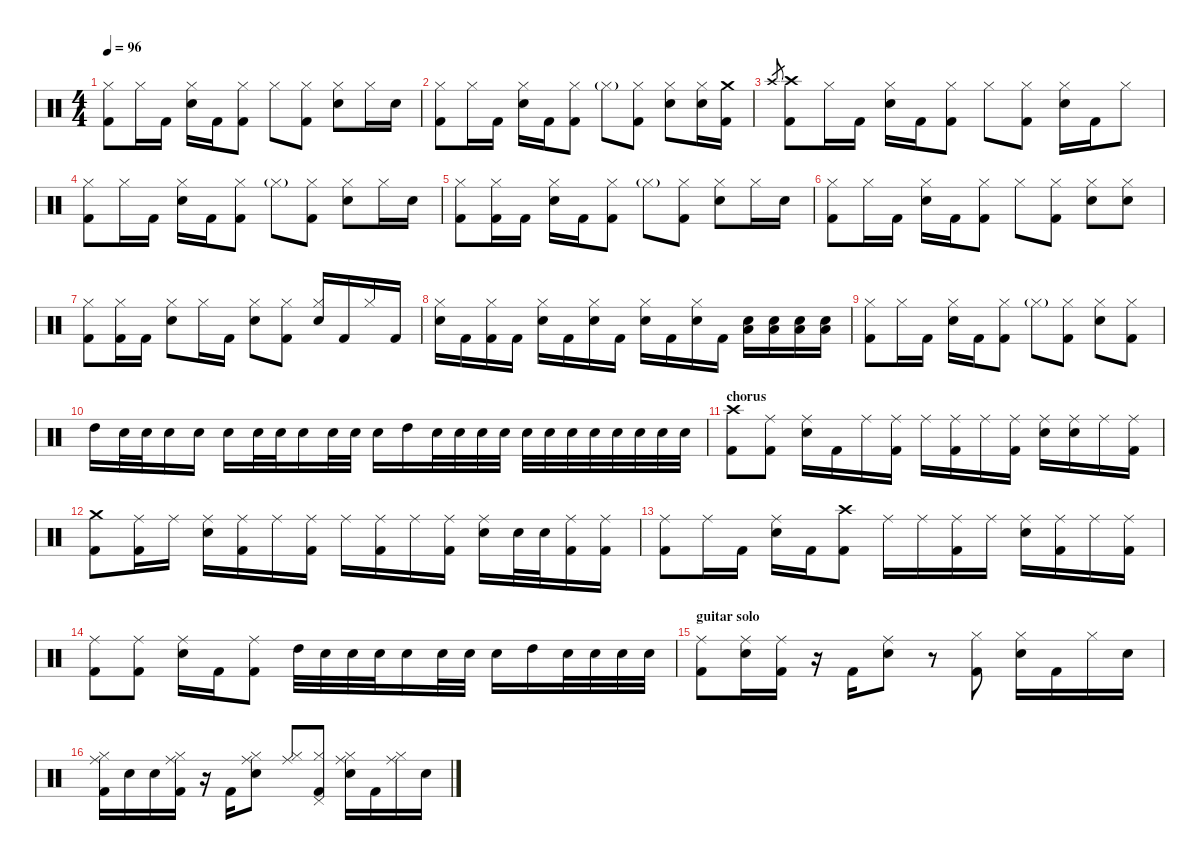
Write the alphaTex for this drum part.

\defaultSystemsLayout 4
\hideDynamics
\bracketExtendMode nobrackets
\singleTrackTrackNamePolicy hidden
\multiTrackTrackNamePolicy hidden
\otherSystemsTrackNameOrientation horizontal
\track ("Drums" "drm.") {instrument percussion}
\staff {score}
\articulation defaults
\ts (4 4)
\tempo 96
\clef neutral
\ks c
("Hi-Hat (closed)" "Kick (hit) 2").8{dy f beam Down} "Hi-Hat (closed)".16{beam Down} "Kick (hit) 2".16{beam Down} ("Hi-Hat (closed)" "Snare (hit) 2").16{beam Down} "Kick (hit) 2".16{beam Down} ("Hi-Hat (closed)" "Kick (hit) 2").8{beam Down} "Hi-Hat (closed)".8{beam Down} ("Hi-Hat (closed)" "Kick (hit) 2").8{beam Down} ("Hi-Hat (closed)" "Snare (hit) 2").8{beam Down} "Hi-Hat (closed)".16{beam Down} "Snare (hit) 2".16{beam Down} |
("Hi-Hat (closed)" "Kick (hit) 2").8{beam Down} "Hi-Hat (closed)".16{beam Down} "Kick (hit) 2".16{beam Down} ("Hi-Hat (closed)" "Snare (hit) 2").16{beam Down} "Kick (hit) 2".16{beam Down} ("Hi-Hat (closed)" "Kick (hit) 2").8{beam Down} "Hi-Hat (closed)"{g}.8{beam Down} ("Hi-Hat (closed)" "Kick (hit) 2").8{beam Down} ("Hi-Hat (closed)" "Snare (hit) 2").8{beam Down} ("Hi-Hat (closed)" "Snare (hit) 2").16{beam Down} ("Crash medium (hit)" "Kick (hit) 2").16{beam Down} |
"Crash high (hit)".8{gr dy mf beam Up} ("Crash high (hit)" "Kick (hit) 2").8{dy f beam Down} "Hi-Hat (closed)".16{beam Down} "Kick (hit) 2".16{beam Down} ("Hi-Hat (closed)" "Snare (hit) 2").16{beam Down} "Kick (hit) 2".16{beam Down} ("Hi-Hat (closed)" "Kick (hit) 2").8{beam Down} "Hi-Hat (closed)".8{beam Down} ("Hi-Hat (closed)" "Kick (hit) 2").8{beam Down} ("Hi-Hat (closed)" "Snare (hit) 2").16{beam Down} "Kick (hit) 2".16{beam Down} "Hi-Hat (closed)".8{beam Down} |
("Hi-Hat (closed)" "Kick (hit) 2").8{beam Down} "Hi-Hat (closed)".16{beam Down} "Kick (hit) 2".16{beam Down} ("Hi-Hat (closed)" "Snare (hit) 2").16{beam Down} "Kick (hit) 2".16{beam Down} ("Hi-Hat (closed)" "Kick (hit) 2").8{beam Down} "Hi-Hat (closed)"{g}.8{beam Down} ("Hi-Hat (closed)" "Kick (hit) 2").8{beam Down} ("Hi-Hat (closed)" "Snare (hit) 2").8{beam Down} "Hi-Hat (closed)".16{beam Down} "Snare (hit) 2".16{beam Down} |
("Hi-Hat (closed)" "Kick (hit) 2").8{beam Down} ("Hi-Hat (closed)" "Kick (hit) 2").16{beam Down} "Kick (hit) 2".16{beam Down} ("Hi-Hat (closed)" "Snare (hit) 2").16{beam Down} "Kick (hit) 2".16{beam Down} ("Hi-Hat (closed)" "Kick (hit) 2").8{beam Down} "Hi-Hat (closed)"{g}.8{beam Down} ("Hi-Hat (closed)" "Kick (hit) 2").8{beam Down} ("Hi-Hat (closed)" "Snare (hit) 2").8{beam Down} "Hi-Hat (closed)".16{beam Down} "Snare (hit) 2".16{beam Down} |
("Hi-Hat (closed)" "Kick (hit) 2").8{beam Down} "Hi-Hat (closed)".16{beam Down} "Kick (hit) 2".16{beam Down} ("Hi-Hat (closed)" "Snare (hit) 2").16{beam Down} "Kick (hit) 2".16{beam Down} ("Hi-Hat (closed)" "Kick (hit) 2").8{beam Down} "Hi-Hat (closed)".8{beam Down} ("Hi-Hat (closed)" "Kick (hit) 2").8{beam Down} ("Hi-Hat (closed)" "Snare (hit) 2").8{beam Down} ("Hi-Hat (closed)" "Snare (hit) 2").8{beam Down} |
("Hi-Hat (closed)" "Kick (hit) 2").8{beam Down} ("Hi-Hat (closed)" "Kick (hit) 2").16{beam Down} "Kick (hit) 2".16{beam Down} ("Hi-Hat (closed)" "Snare (hit) 2").8{dy ff beam Down} "Hi-Hat (closed)".16{dy f beam Down} "Kick (hit) 2".16{beam Down} ("Hi-Hat (closed)" "Snare (hit) 2").8{dy ff beam Down} ("Hi-Hat (closed)" "Kick (hit) 2").8{dy f beam Down} ("Hi-Hat (closed)" "Snare (hit) 2").16{dy ff beam Up} "Kick (hit) 2".16{dy f beam Up} "Hi-Hat (closed)".16{beam Up} "Kick (hit) 2".16{beam Up} |
("Hi-Hat (closed)" "Snare (hit) 2").16{dy ff beam Down} "Kick (hit) 2".16{dy f beam Down} ("Hi-Hat (closed)" "Kick (hit) 2").16{beam Down} "Kick (hit) 2".16{beam Down} ("Hi-Hat (closed)" "Snare (hit) 2").16{dy ff beam Down} "Kick (hit) 2".16{dy f beam Down} ("Hi-Hat (closed)" "Snare (hit) 2").16{dy ff beam Down} "Kick (hit) 2".16{dy f beam Down} ("Hi-Hat (closed)" "Snare (hit) 2").16{dy ff beam Down} "Kick (hit) 2".16{dy f beam Down} ("Hi-Hat (closed)" "Snare (hit) 2").16{dy ff beam Down} "Kick (hit) 2".16{dy f beam Down} ("Snare (hit) 2" "Low Tom (hit)").16{beam Down} ("Snare (hit) 2" "Low Tom (hit)").16{beam Down} ("Snare (hit) 2" "Low Tom (hit)").16{beam Down} ("Snare (hit) 2" "Low Tom (hit)").16{beam Down} |
("Hi-Hat (closed)" "Kick (hit) 2").8{beam Down} "Hi-Hat (closed)".16{beam Down} "Kick (hit) 2".16{beam Down} ("Hi-Hat (closed)" "Snare (hit) 2").16{beam Down} "Kick (hit) 2".16{beam Down} ("Hi-Hat (closed)" "Kick (hit) 2").8{beam Down} "Hi-Hat (closed)"{g}.8{beam Down} ("Hi-Hat (closed)" "Kick (hit) 2").8{beam Down} ("Hi-Hat (closed)" "Snare (hit) 2").8{beam Down} ("Hi-Hat (closed)" "Kick (hit) 2").8{beam Down} |
"High Tom (hit)".16{dy ff beam Down} "Snare (hit) 2".32{dy f beam Down} "Snare (hit) 2".32{beam Down} "Snare (hit) 2".16{beam Down} "Snare (hit) 2".16{beam Down} "Snare (hit) 2".16{dy ff beam Down} "Snare (hit) 2".32{dy f beam Down} "Snare (hit) 2".32{beam Down} "Snare (hit) 2".16{beam Down} "Snare (hit) 2".32{beam Down} "Snare (hit) 2".32{beam Down} "Snare (hit) 2".16{dy ff beam Down} "High Tom (hit)".16{dy f beam Down} "Snare (hit) 2".32{beam Down} "Snare (hit) 2".32{beam Down} "Snare (hit) 2".32{beam Down} "Snare (hit) 2".32{beam Down} "Snare (hit) 2".32{dy ff beam Down} "Snare (hit) 2".32{dy f beam Down} "Snare (hit) 2".32{beam Down} "Snare (hit) 2".32{beam Down} "Snare (hit) 2".32{beam Down} "Snare (hit) 2".32{beam Down} "Snare (hit) 2".32{beam Down} "Snare (hit) 2".32{beam Down} |
\section ("" "chorus")
("Crash high (hit)" "Kick (hit) 2").8{dy ff beam Down} ("Ride (middle)" "Kick (hit) 2").8{dy f beam Down} ("Ride (middle)" "Snare (hit) 2").16{beam Down} "Kick (hit) 2".16{beam Down} "Ride (middle)".16{beam Down} ("Ride (middle)" "Kick (hit) 2").16{beam Down} "Ride (middle)".16{beam Down} ("Ride (middle)" "Kick (hit) 2").16{beam Down} "Ride (middle)".16{beam Down} ("Ride (middle)" "Kick (hit) 2").16{beam Down} ("Ride (middle)" "Snare (hit) 2").16{beam Down} ("Ride (middle)" "Snare (hit) 2").16{beam Down} "Ride (middle)".16{beam Down} ("Ride (middle)" "Kick (hit) 2").16{beam Down} |
("Crash medium (hit)" "Kick (hit) 2").8{dy ff beam Down} ("Ride (middle)" "Kick (hit) 2").16{dy f beam Down} "Ride (middle)".16{beam Down} ("Ride (middle)" "Snare (hit) 2").16{beam Down} ("Ride (middle)" "Kick (hit) 2").16{beam Down} "Ride (middle)".16{beam Down} ("Ride (middle)" "Kick (hit) 2").16{beam Down} "Ride (middle)".16{beam Down} ("Ride (middle)" "Kick (hit) 2").16{beam Down} "Ride (middle)".16{beam Down} ("Ride (middle)" "Kick (hit) 2").16{beam Down} ("Ride (middle)" "Snare (hit) 2").16{beam Down} "Snare (hit) 2".32{beam Down} "Snare (hit) 2".32{beam Down} ("Ride (middle)" "Kick (hit) 2").16{beam Down} ("Ride (middle)" "Kick (hit) 2").16{beam Down} |
("Ride (middle)" "Kick (hit) 2").8{beam Down} "Ride (middle)".16{beam Down} "Kick (hit) 2".16{beam Down} ("Ride (middle)" "Snare (hit) 2").16{beam Down} "Kick (hit) 2".16{beam Down} ("Crash high (hit)" "Kick (hit) 2").8{dy ff beam Down} "Ride (middle)".16{dy f beam Down} "Ride (middle)".16{beam Down} ("Ride (middle)" "Kick (hit) 2").16{beam Down} "Ride (middle)".16{beam Down} ("Ride (middle)" "Snare (hit) 2").16{beam Down} ("Ride (middle)" "Kick (hit) 2").16{beam Down} "Ride (middle)".16{beam Down} ("Ride (middle)" "Kick (hit) 2").16{beam Down} |
("Ride (middle)" "Kick (hit) 2").8{beam Down} ("Ride (middle)" "Kick (hit) 2").8{beam Down} ("Ride (middle)" "Snare (hit) 2").16{beam Down} "Kick (hit) 2".16{beam Down} ("Ride (middle)" "Kick (hit) 2").8{beam Down} "High Tom (hit)".32{dy ff beam Down} "Snare (hit) 2".32{dy f beam Down} "Snare (hit) 2".32{beam Down} "Snare (hit) 2".32{beam Down} "Snare (hit) 2".16{beam Down} "Snare (hit) 2".32{beam Down} "Snare (hit) 2".32{beam Down} "Snare (hit) 2".16{dy ff beam Down} "High Tom (hit)".16{beam Down} "Snare (hit) 2".32{dy f beam Down} "Snare (hit) 2".32{beam Down} "Snare (hit) 2".32{beam Down} "Snare (hit) 2".32{beam Down} |
\section ("" "guitar solo")
("Ride (middle)" "Kick (hit) 2").8{beam Down} ("Ride (middle)" "Snare (hit) 2").16{beam Down} ("Ride (middle)" "Kick (hit) 2").16{dy ff beam Down} r.16{beam Down} "Kick (hit) 2".16{dy f beam Down} ("Ride (middle)" "Snare (hit) 2").8{beam Down} r.8{beam Down} ("Hi-Hat (closed)" "Kick (hit) 2").8{beam Down} ("Hi-Hat (closed)" "Snare (hit) 2").16{beam Down} "Kick (hit) 2".16{beam Down} "Hi-Hat (closed)".16{beam Down} "Snare (hit) 2".16{beam Down} |
("Ride (middle)" "Hi-Hat (closed)" "Kick (hit) 2").16{beam Down} "Snare (hit) 2".16{beam Down} "Snare (hit) 2".16{beam Down} ("Ride (middle)" "Hi-Hat (closed)" "Kick (hit) 2").16{beam Down} r.16{beam Down} "Kick (hit) 2".16{beam Down} ("Ride (middle)" "Hi-Hat (closed)" "Snare (hit) 2").8{beam Down} ("Ride (middle)" "Hi-Hat (closed)").8{beam Up} ("Hi-Hat (closed)" "Pedal Hi-Hat (hit)" "Kick (hit) 2").8{beam Up} ("Ride (middle)" "Hi-Hat (closed)" "Snare (hit) 2").16{beam Down} "Kick (hit) 2".16{beam Down} ("Ride (middle)" "Hi-Hat (closed)").16{beam Down} "Snare (hit) 2".16{beam Down}
